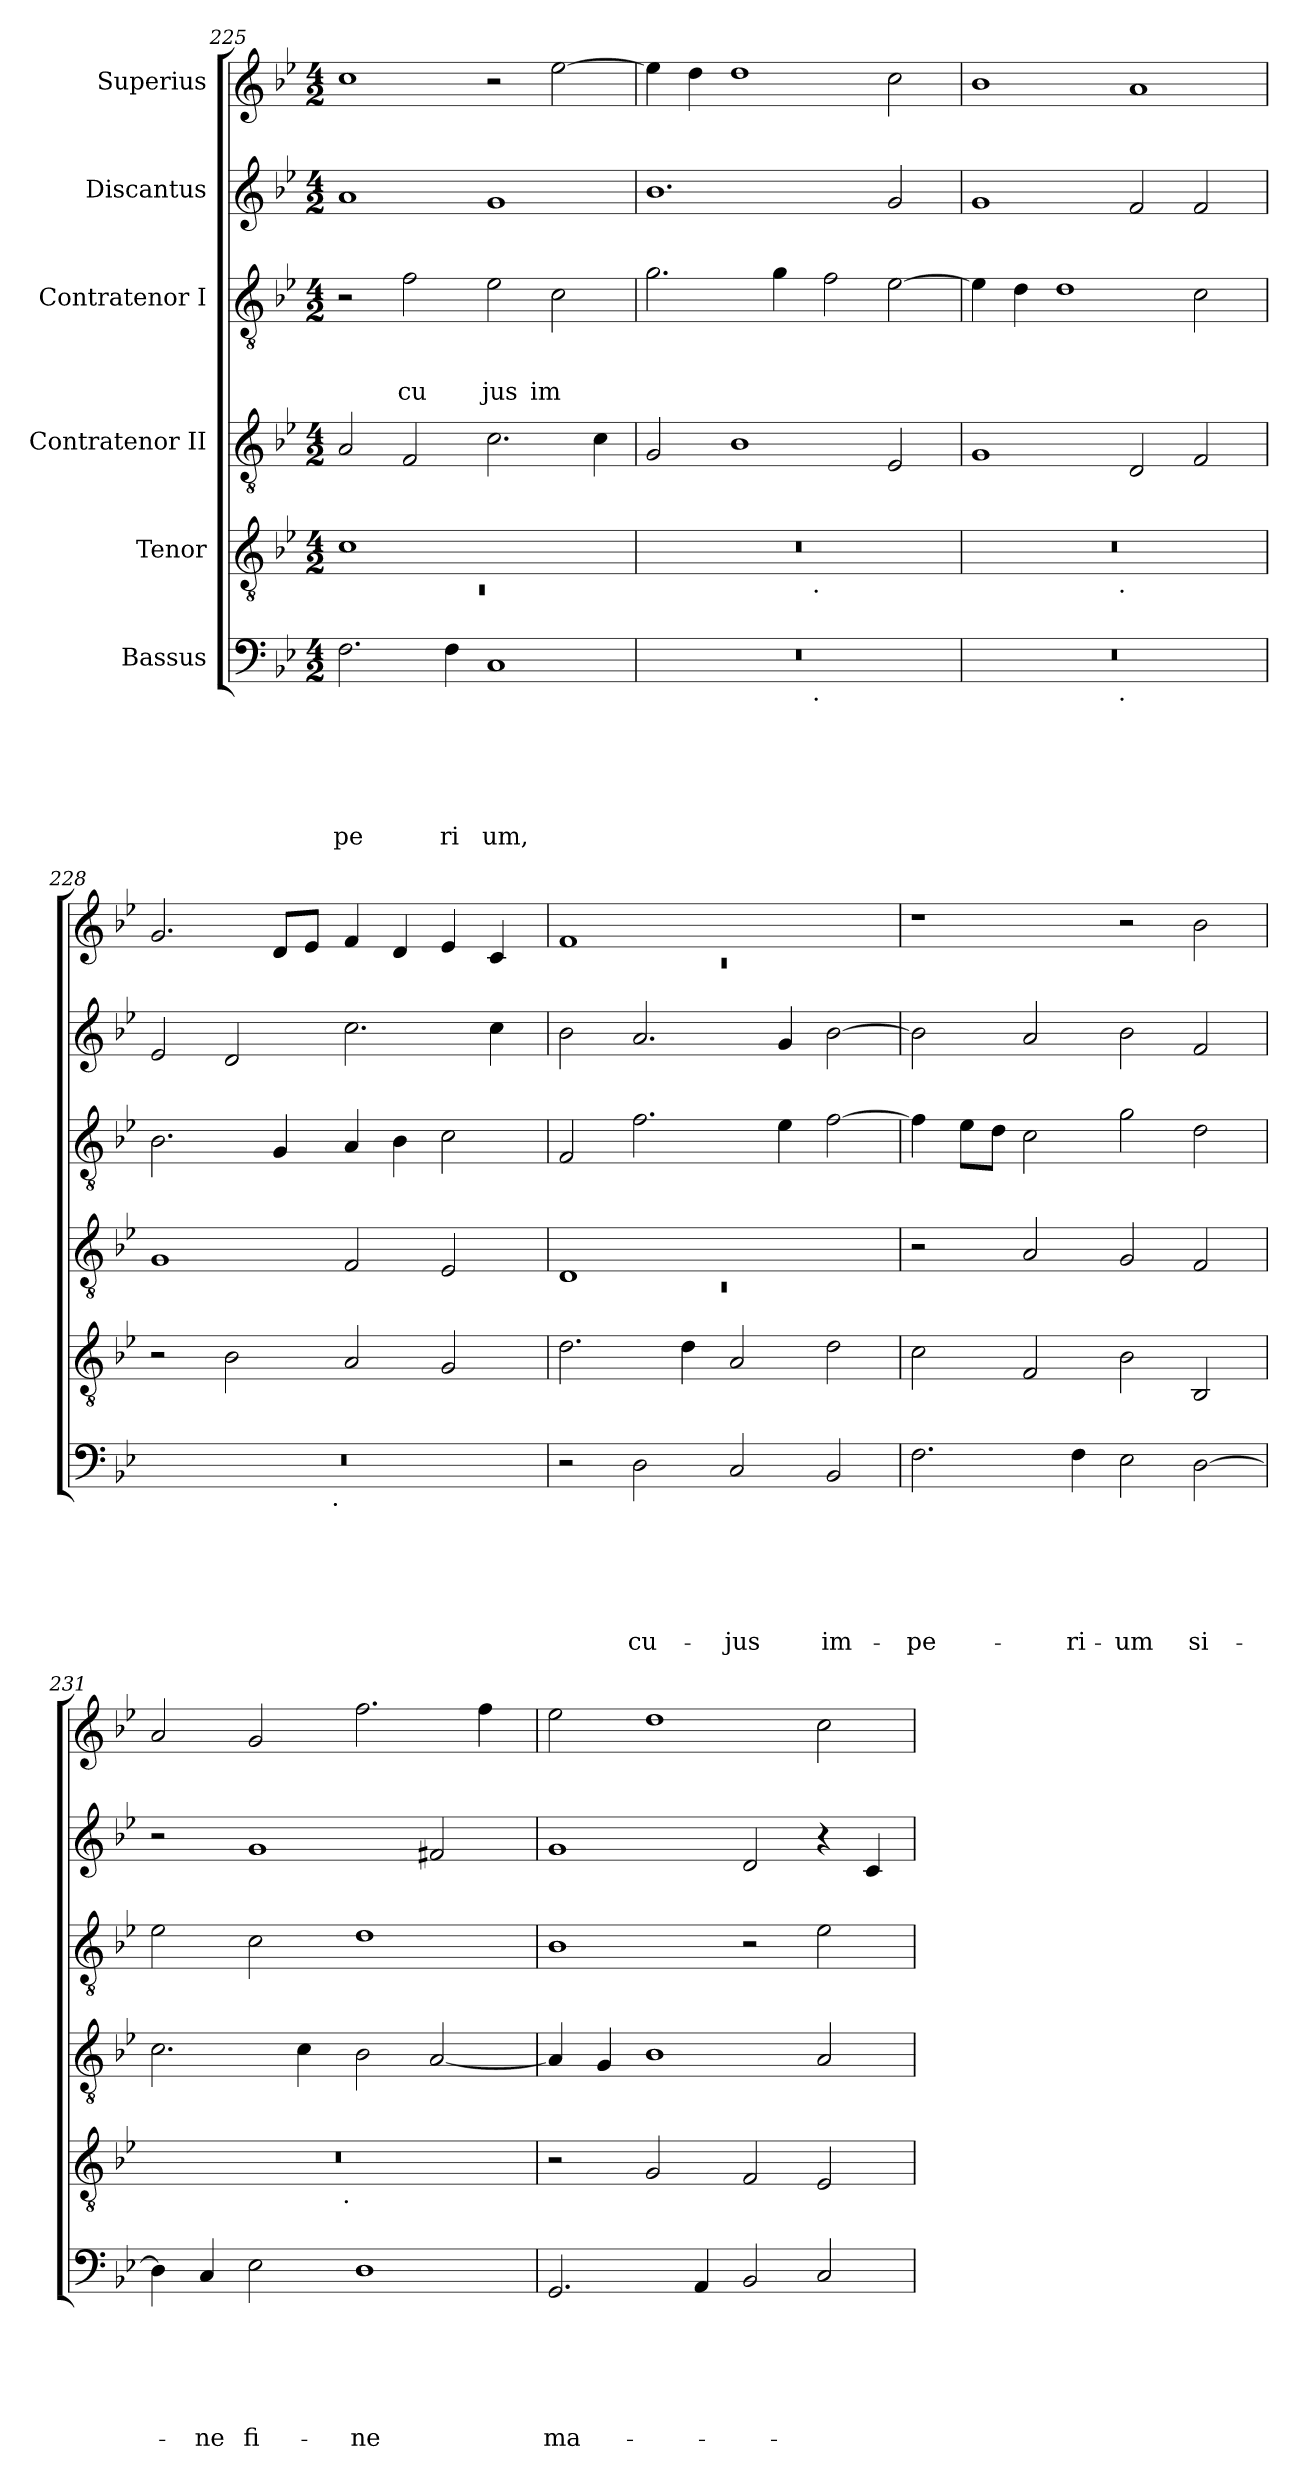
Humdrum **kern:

**kern	**text	**text	**text	**text	**text	**text	**kern	**kern	**kern	**text	**text	**text	**kern	**kern
*part6	*part6	*part6	*part6	*part6	*part6	*part6	*part5	*part4	*part3	*part3	*part3	*part3	*part2	*part1
*staff6	*staff6	*staff6	*staff6	*staff6	*staff6	*staff6	*staff5	*staff4	*staff3	*staff3	*staff3	*staff3	*staff2	*staff1
*I"Bassus	*	*	*	*	*	*	*I"Tenor	*I"Contratenor II	*I"Contratenor I	*	*	*	*I"Discantus	*I"Superius
*clefF4	*	*	*	*	*	*	*clefGv2	*clefGv2	*clefGv2	*	*	*	*clefG2	*clefG2
*k[b-e-]	*	*	*	*	*	*	*k[b-e-]	*k[b-e-]	*k[b-e-]	*	*	*	*k[b-e-]	*k[b-e-]
*B-:	*	*	*	*	*	*	*B-:	*B-:	*B-:	*	*	*	*B-:	*B-:
*M4/2	*	*	*	*	*	*	*M4/2	*M4/2	*M4/2	*	*	*	*M4/2	*M4/2
=225	=225	=225	=225	=225	=225	=225	=225	=225	=225	=225	=225	=225	=225	=225
*	*	*	*	*	*	*	*^	*	*	*	*	*	*	*
!	!	!	!	!	!	!LO:LY:b	!	!LO:N:vis=1	!	!	!	!	!	!	!
2.F\	.	.	.	.	.	pe	1c	0rC	2A/	2r	.	.	.	1a	1cc
!	!	!	!	!	!	!	!	!	!	!	!	!	!LO:LY:b	!	!
.	.	.	.	.	.	.	.	.	2F/	2f\	.	.	cu	.	.
!	!	!	!	!	!	!LO:LY:b	!	!	!	!	!	!	!	!	!
4F\	.	.	.	.	.	ri	.	.	.	.	.	.	.	.	.
!	!	!	!	!	!	!LO:LY:b	!	!	!	!	!	!	!LO:LY:b	!	!
1C	.	.	.	.	.	um,	1ryy	.	2.c\	2e-\	.	.	jus	1g	2r
!	!	!	!	!	!	!	!	!	!	!	!	!	!LO:LY:b	!	!
.	.	.	.	.	.	.	.	.	.	2c\	.	.	im	.	[<2ee-\
.	.	.	.	.	.	.	.	.	4c\	.	.	.	.	.	.
!!LO:LB:g=z
=226	=226	=226	=226	=226	=226	=226	=226	=226	=226	=226	=226	=226	=226	=226	=226
*^	*	*	*	*	*	*	*	*	*	*	*	*	*	*	*
0r	2ryy	.	.	.	.	.	.	0r	2ryy	2G/	2.g\	.	.	.	1.b-	4ee-\]
.	.	.	.	.	.	.	.	.	.	.	.	.	.	.	.	4dd\
.	4...ryy	.	.	.	.	.	.	.	4...ryy	1B-	.	.	.	.	.	1dd
.	.	.	.	.	.	.	.	.	.	.	4g\	.	.	.	.	.
!	!	!	!	!	!	!	!	!	!LO:TX:b:t=.	!	!	!	!	!	!	!
!	!LO:TX:b:t=.	!	!	!	!	!	!	!	!	!	!	!	!	!	!	!
.	1ryy	.	.	.	.	.	.	.	1ryy	.	.	.	.	.	.	.
.	.	.	.	.	.	.	.	.	.	.	2f\	.	.	.	.	.
.	.	.	.	.	.	.	.	.	.	2E-/	[>2e-\	.	.	.	2g/	2cc\
.	32ryy	.	.	.	.	.	.	.	32ryy	.	.	.	.	.	.	.
=227	=227	=227	=227	=227	=227	=227	=227	=227	=227	=227	=227	=227	=227	=227	=227	=227
0r	2ryy	.	.	.	.	.	.	0r	2ryy	1G	4e-\]	.	.	.	1g	1b-
.	.	.	.	.	.	.	.	.	.	.	4d\	.	.	.	.	.
.	4...ryy	.	.	.	.	.	.	.	4...ryy	.	1d	.	.	.	.	.
!	!	!	!	!	!	!	!	!	!LO:TX:b:t=.	!	!	!	!	!	!	!
!	!LO:TX:b:t=.	!	!	!	!	!	!	!	!	!	!	!	!	!	!	!
.	1ryy	.	.	.	.	.	.	.	1ryy	.	.	.	.	.	.	.
.	.	.	.	.	.	.	.	.	.	2D/	.	.	.	.	2f/	1a
.	.	.	.	.	.	.	.	.	.	2F/	2c\	.	.	.	2f/	.
.	32ryy	.	.	.	.	.	.	.	32ryy	.	.	.	.	.	.	.
*	*	*	*	*	*	*	*	*v	*v	*	*	*	*	*	*	*
=228	=228	=228	=228	=228	=228	=228	=228	=228	=228	=228	=228	=228	=228	=228	=228
0r	2ryy	.	.	.	.	.	.	2r	1G	2.B-\	.	.	.	2e-/	2.g/
.	4...ryy	.	.	.	.	.	.	2B-\	.	.	.	.	.	2d/	.
.	.	.	.	.	.	.	.	.	.	4G/	.	.	.	.	8d/L
.	.	.	.	.	.	.	.	.	.	.	.	.	.	.	8e-/J
!	!LO:TX:b:t=.	!	!	!	!	!	!	!	!	!	!	!	!	!	!
.	1ryy	.	.	.	.	.	.	.	.	.	.	.	.	.	.
.	.	.	.	.	.	.	.	2A/	2F/	4A/	.	.	.	2.cc\	4f/
.	.	.	.	.	.	.	.	.	.	4B-\	.	.	.	.	4d/
.	.	.	.	.	.	.	.	2G/	2E-/	2c\	.	.	.	.	4e-/
.	.	.	.	.	.	.	.	.	.	.	.	.	.	4cc\	4c/
.	32ryy	.	.	.	.	.	.	.	.	.	.	.	.	.	.
=229	=229	=229	=229	=229	=229	=229	=229	=229	=229	=229	=229	=229	=229	=229	=229
*	*	*	*	*	*	*	*	*	*^	*	*	*	*	*	*^
!	!	!	!	!	!	!	!	!	!	!LO:N:vis=1	!	!	!	!	!	!	!LO:N:vis=1
*v	*v	*	*	*	*	*	*	*	*	*	*	*	*	*	*	*	*
2r	.	.	.	.	.	.	2.d\	1D	0rC	2F/	.	.	.	2b-\	1f	0rc
!	!	!	!	!	!	!LO:LY:b	!	!	!	!	!	!	!	!	!	!
2D\	.	.	.	.	.	cu-	.	.	.	2.f\	.	.	.	2.a/	.	.
.	.	.	.	.	.	.	4d\	.	.	.	.	.	.	.	.	.
!	!	!	!	!	!	!LO:LY:b	!	!	!	!	!	!	!	!	!	!
2C/	.	.	.	.	.	-jus	2A/	1ryy	.	.	.	.	.	.	1ryy	.
.	.	.	.	.	.	.	.	.	.	4e-\	.	.	.	4g/	.	.
!	!	!	!	!	!	!LO:LY:b	!	!	!	!	!	!	!	!	!	!
2BB-/	.	.	.	.	.	im-	2d\	.	.	[>2f\	.	.	.	[>2b-\	.	.
*	*	*	*	*	*	*	*	*v	*v	*	*	*	*	*	*v	*v
=230	=230	=230	=230	=230	=230	=230	=230	=230	=230	=230	=230	=230	=230	=230
!	!	!	!	!	!	!LO:LY:b	!	!	!	!	!	!	!	!
2.F\	.	.	.	.	.	-pe-	2c\	2r	4f\]	.	.	.	2b-\]	1r
.	.	.	.	.	.	.	.	.	8e-\L	.	.	.	.	.
.	.	.	.	.	.	.	.	.	8d\J	.	.	.	.	.
.	.	.	.	.	.	.	2F/	2A/	2c\	.	.	.	2a/	.
!	!	!	!	!	!	!LO:LY:b	!	!	!	!	!	!	!	!
4F\	.	.	.	.	.	-ri-	.	.	.	.	.	.	.	.
!	!	!	!	!	!	!LO:LY:b	!	!	!	!	!	!	!	!
2E-\	.	.	.	.	.	-um	2B-\	2G/	2g\	.	.	.	2b-\	2r
!	!	!	!	!	!	!LO:LY:b	!	!	!	!	!	!	!	!
[>2D\	.	.	.	.	.	si-	2BB-/	2F/	2d\	.	.	.	2f/	2b-\
=231	=231	=231	=231	=231	=231	=231	=231	=231	=231	=231	=231	=231	=231	=231
*	*	*	*	*	*	*	*^	*	*	*	*	*	*	*
4D\]	.	.	.	.	.	.	0r	2ryy	2.c\	2e-\	.	.	.	2r	2a/
!	!	!	!	!	!	!LO:LY:b	!	!	!	!	!	!	!	!	!
4C/	.	.	.	.	.	-ne	.	.	.	.	.	.	.	.	.
!	!	!	!	!	!	!LO:LY:b	!	!	!	!	!	!	!	!	!
2E-\	.	.	.	.	.	fi-	.	4...ryy	.	2c\	.	.	.	1g	2g/
.	.	.	.	.	.	.	.	.	4c\	.	.	.	.	.	.
!	!	!	!	!	!	!	!	!LO:TX:b:t=.	!	!	!	!	!	!	!
.	.	.	.	.	.	.	.	1ryy	.	.	.	.	.	.	.
!	!	!	!	!	!	!LO:LY:b	!	!	!	!	!	!	!	!	!
1D	.	.	.	.	.	-ne	.	.	2B-\	1d	.	.	.	.	2.ff\
.	.	.	.	.	.	.	.	.	[<2A/	.	.	.	.	2f#X/	.
.	.	.	.	.	.	.	.	.	.	.	.	.	.	.	4ff\
.	.	.	.	.	.	.	.	32ryy	.	.	.	.	.	.	.
=232	=232	=232	=232	=232	=232	=232	=232	=232	=232	=232	=232	=232	=232	=232	=232
!	!	!	!	!	!	!LO:LY:b	!	!	!	!	!	!	!	!	!
*	*	*	*	*	*	*	*v	*v	*	*	*	*	*	*	*
2.GG/	.	.	.	.	.	ma-	2r	4A/]	1B-	.	.	.	1g	2ee-\
.	.	.	.	.	.	.	.	4G/	.	.	.	.	.	.
.	.	.	.	.	.	.	2G/	1B-	.	.	.	.	.	1dd
4AA/	.	.	.	.	.	.	.	.	.	.	.	.	.	.
2BB-/	.	.	.	.	.	.	2F/	.	2r	.	.	.	2d/	.
2C/	.	.	.	.	.	.	2E-/	2A/	2e-\	.	.	.	4r	2cc\
.	.	.	.	.	.	.	.	.	.	.	.	.	4c/	.
=	=	=	=	=	=	=	=	=	=	=	=	=	=	=
*-	*-	*-	*-	*-	*-	*-	*-	*-	*-	*-	*-	*-	*-	*-
